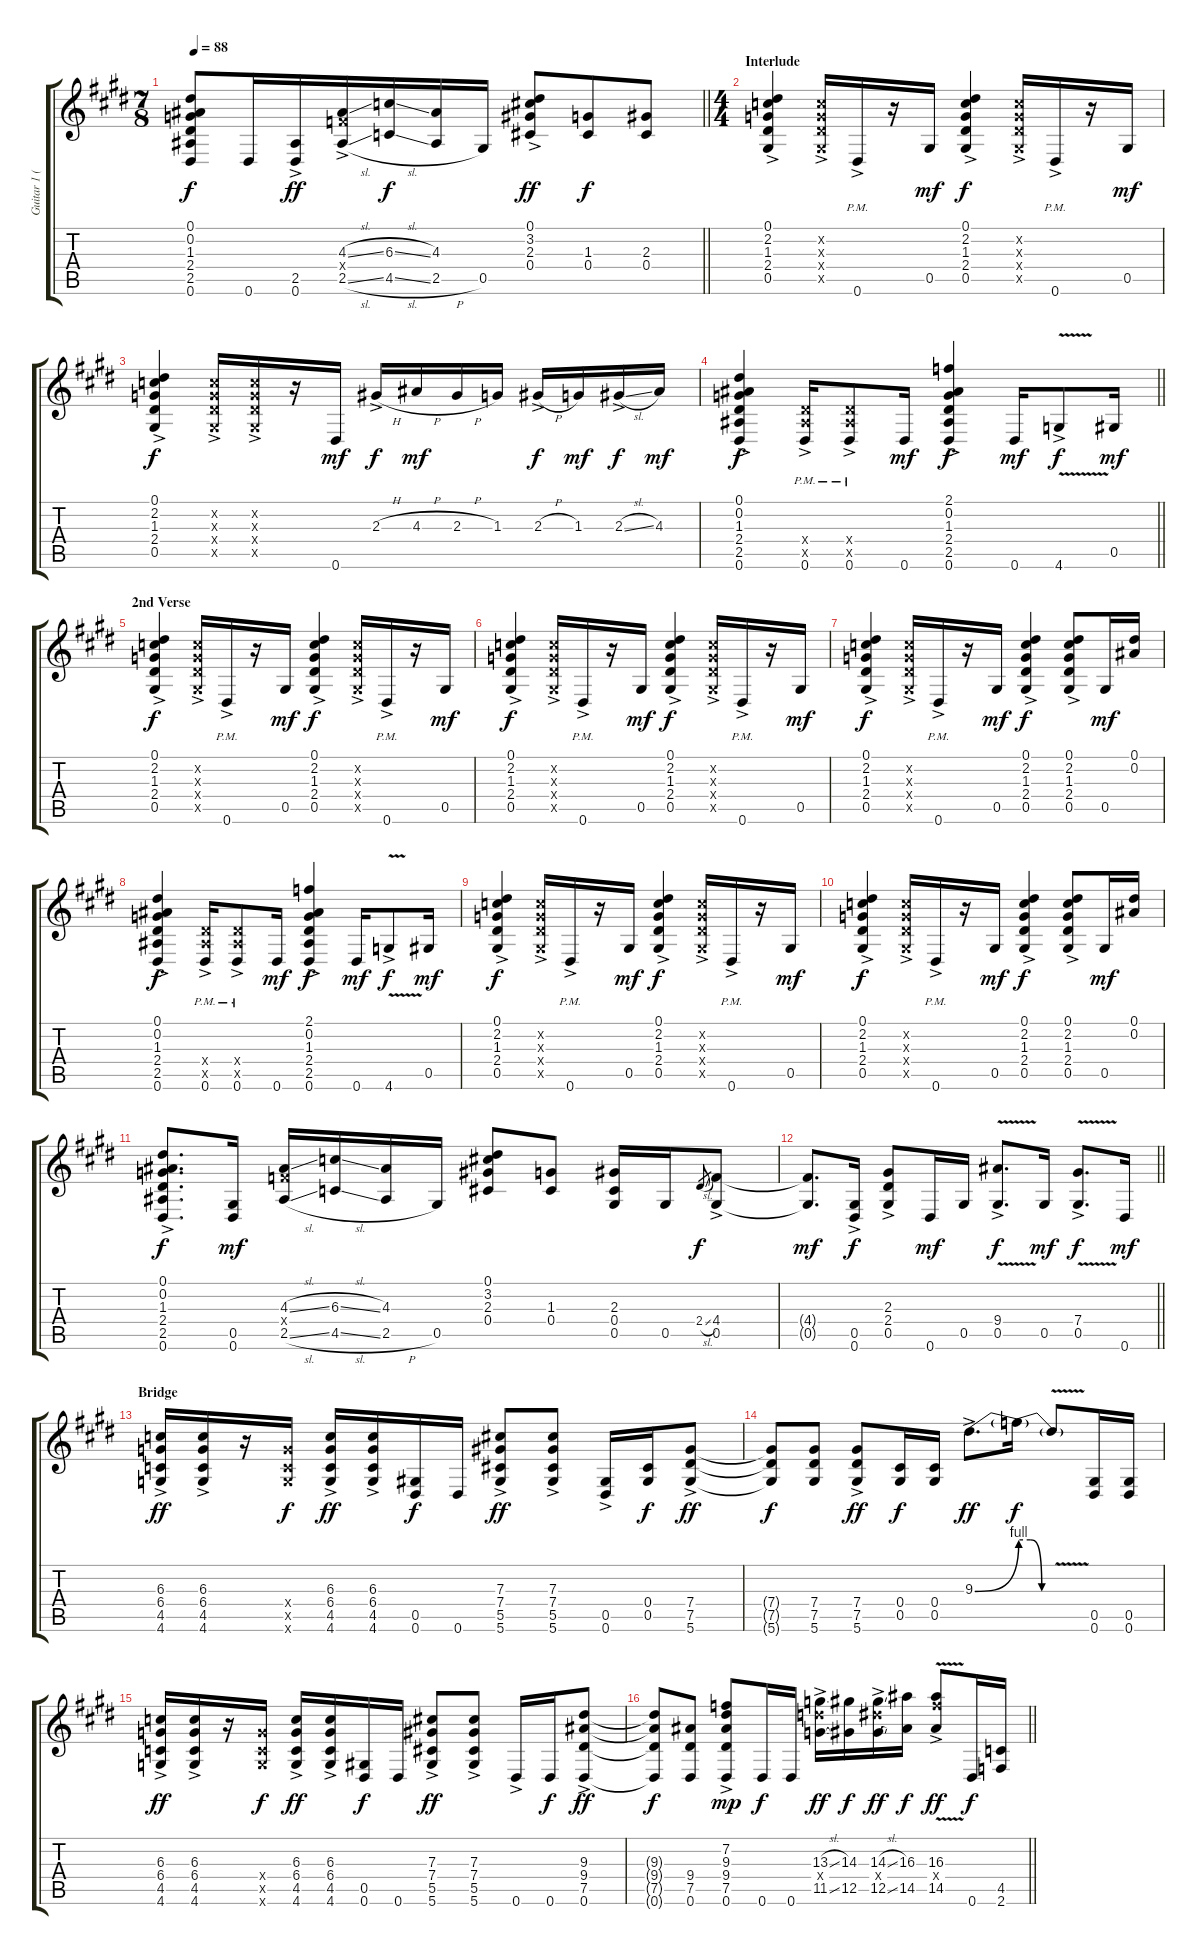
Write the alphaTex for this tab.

\track ("Guitar 1 (Billy)" "Guitar 1 (") {instrument distortionguitar}
\staff {score tabs}
\tuning (Eb4 Bb3 Gb3 Db3 Ab2 Eb2) {hide}
\ts (7 8)
\tempo 88
\clef g2
\barLineRight lightlight
\ks c#minor
(0.1{t} 0.2{t} 1.3{t} 2.4{t} 2.5{t} 0.6{t}).8{dy f} 0.6.16 (2.5{ac} 0.6{ac}).16{dy ff} (4.3{sl ac} 4.4{ac x} 2.5{sl ac}).16 (6.3{sl} 4.5{sl}).16{dy f} (4.3 2.5{h}).16 0.5.16 (0.1 3.2{ac} 2.3{ac} 0.4{ac}).8{dy ff} (1.3 0.4).8{dy f} (2.3 0.4).8 |
\ts (4 4)
\section ("" "Interlude")
\ks e
(0.1{ac} 2.2{ac} 1.3{ac} 2.4{ac} 0.5{ac}).4 (2.2{ac x} 1.3{ac x} 2.4{ac x} 0.5{ac x}).16 0.6{ac pm}.16 r.16 0.5.16{dy mf} (0.1{ac} 2.2{ac} 1.3{ac} 2.4{ac} 0.5{ac}).4{dy f} (2.2{ac x} 1.3{ac x} 2.4{ac x} 0.5{ac x}).16 0.6{ac pm}.16 r.16 0.5.16{dy mf} |
\ks c#minor
(0.1{ac} 2.2{ac} 1.3{ac} 2.4{ac} 0.5{ac}).4{dy f} (2.2{ac x} 1.3{ac x} 2.4{ac x} 0.5{ac x}).16 (2.2{ac x} 1.3{ac x} 2.4{ac x} 0.5{ac x}).16 r.16 0.6.16{dy mf} 2.3{h ac}.16{dy f} 4.3{h}.16{dy mf} 2.3{h}.16 1.3.16 2.3{h ac}.16{dy f} 1.3.16{dy mf} 2.3{sl ac}.16{dy f} 4.3.16{dy mf} |
\barLineRight lightlight
\ks e
(0.1{ac} 0.2{ac} 1.3{ac} 2.4{ac} 2.5{ac} 0.6{ac}).4{dy f} (2.4{ac pm x} 2.5{ac pm x} 0.6{ac pm}).16 (2.4{ac pm x} 2.5{ac pm x} 0.6{ac pm}).8 0.6.16{dy mf} (2.1{ac} 0.2{ac} 1.3{ac} 2.4{ac} 2.5{ac} 0.6{ac}).4{dy f} 0.6.16{dy mf} 4.6{v ac}.8{dy f} 0.5.16{dy mf} |
\section ("" "2nd Verse")
(0.1{ac} 2.2{ac} 1.3{ac} 2.4{ac} 0.5{ac}).4{dy f} (2.2{ac x} 1.3{ac x} 2.4{ac x} 0.5{ac x}).16 0.6{ac pm}.16 r.16 0.5.16{dy mf} (0.1{ac} 2.2{ac} 1.3{ac} 2.4{ac} 0.5{ac}).4{dy f} (2.2{ac x} 1.3{ac x} 2.4{ac x} 0.5{ac x}).16 0.6{ac pm}.16 r.16 0.5.16{dy mf} |
(0.1{ac} 2.2{ac} 1.3{ac} 2.4{ac} 0.5{ac}).4{dy f} (2.2{ac x} 1.3{ac x} 2.4{ac x} 0.5{ac x}).16 0.6{ac pm}.16 r.16 0.5.16{dy mf} (0.1{ac} 2.2{ac} 1.3{ac} 2.4{ac} 0.5{ac}).4{dy f} (2.2{ac x} 1.3{ac x} 2.4{ac x} 0.5{ac x}).16 0.6{ac pm}.16 r.16 0.5.16{dy mf} |
\ks c#minor
(0.1{ac} 2.2{ac} 1.3{ac} 2.4{ac} 0.5{ac}).4{dy f} (2.2{ac x} 1.3{ac x} 2.4{ac x} 0.5{ac x}).16 0.6{ac pm}.16 r.16 0.5.16{dy mf} (0.1{ac} 2.2{ac} 1.3{ac} 2.4{ac} 0.5{ac}).4{dy f} (0.1{ac} 2.2{ac} 1.3{ac} 2.4{ac} 0.5{ac}).8 0.5.16{dy mf} (0.1 0.2).16 |
\ks e
(0.1{ac} 0.2{ac} 1.3{ac} 2.4{ac} 2.5{ac} 0.6{ac}).4{dy f} (2.4{ac pm x} 2.5{ac pm x} 0.6{ac pm}).16 (2.4{ac pm x} 2.5{ac pm x} 0.6{ac pm}).8 0.6.16{dy mf} (2.1{ac} 0.2{ac} 1.3{ac} 2.4{ac} 2.5{ac} 0.6{ac}).4{dy f} 0.6.16{dy mf} 4.6{v ac}.8{dy f} 0.5.16{dy mf} |
(0.1{ac} 2.2{ac} 1.3{ac} 2.4{ac} 0.5{ac}).4{dy f} (2.2{ac x} 1.3{ac x} 2.4{ac x} 0.5{ac x}).16 0.6{ac pm}.16 r.16 0.5.16{dy mf} (0.1{ac} 2.2{ac} 1.3{ac} 2.4{ac} 0.5{ac}).4{dy f} (2.2{ac x} 1.3{ac x} 2.4{ac x} 0.5{ac x}).16 0.6{ac pm}.16 r.16 0.5.16{dy mf} |
\ks c#minor
(0.1{ac} 2.2{ac} 1.3{ac} 2.4{ac} 0.5{ac}).4{dy f} (2.2{ac x} 1.3{ac x} 2.4{ac x} 0.5{ac x}).16 0.6{ac pm}.16 r.16 0.5.16{dy mf} (0.1{ac} 2.2{ac} 1.3{ac} 2.4{ac} 0.5{ac}).4{dy f} (0.1{ac} 2.2{ac} 1.3{ac} 2.4{ac} 0.5{ac}).8 0.5.16{dy mf} (0.1 0.2).16 |
(0.1{ac} 0.2{ac} 1.3{ac} 2.4{ac} 2.5{ac} 0.6{ac}).8{d dy f} (0.5 0.6).16{dy mf} (4.3{sl} 4.4{x} 2.5{sl}).16 (6.3{sl} 4.5{sl}).16 (4.3 2.5{h}).16 0.5.16 (0.1 3.2 2.3 0.4).8 (1.3 0.4).8 (2.3 0.4 0.5).16 0.5.16 2.4{sl}.8{gr dy f} (4.4{ac} 0.5{ac}).8 |
\barLineRight lightlight
\ks e
(4.4{t} 0.5{t}).8{d dy mf} (0.5{ac} 0.6{ac}).16{dy f} (2.3{ac} 2.4{ac} 0.5{ac}).8 0.6.16{dy mf} 0.5.16 (9.4{v ac} 0.5{v ac}).8{d dy f} 0.5.16{dy mf} (7.4{v ac} 0.5{v ac}).8{d dy f} 0.6.16{dy mf} |
\section ("" "Bridge")
(6.3{ac} 6.4{ac} 4.5{ac} 4.6{ac}).16{dy ff} (6.3{ac} 6.4{ac} 4.5{ac} 4.6{ac}).16 r.16 (6.4{x} 4.5{x} 4.6{x}).16{dy f} (6.3{ac} 6.4{ac} 4.5{ac} 4.6{ac}).16{dy ff} (6.3{ac} 6.4{ac} 4.5{ac} 4.6{ac}).16 (0.5 0.6).16{dy f} 0.6.16 (7.3{ac} 7.4{ac} 5.5{ac} 5.6{ac}).8{dy ff} (7.3{ac} 7.4{ac} 5.5{ac} 5.6{ac}).8 (0.5{ac} 0.6{ac}).16 (0.4 0.5).16{dy f} (7.4{ac} 7.5{ac} 5.6{ac}).8{dy ff} |
\ks c#minor
(7.4{t} 7.5{t} 5.6{t}).8{dy f} (7.4 7.5 5.6).8 (7.4{ac} 7.5{ac} 5.6{ac}).8{dy ff} (0.4 0.5).16{dy f} (0.4 0.5).16 9.3{be (bend 0 0 60 4) ac}.8{d dy ff} 9.3{be (custom 0 4 20 4 40 0 60 0) t}.16{dy f} 9.3{v t}.8 (0.5 0.6).16 (0.5 0.6).16 |
\ks e
(6.3{ac} 6.4{ac} 4.5{ac} 4.6{ac}).16{dy ff} (6.3{ac} 6.4{ac} 4.5{ac} 4.6{ac}).16 r.16 (6.4{x} 4.5{x} 4.6{x}).16{dy f} (6.3{ac} 6.4{ac} 4.5{ac} 4.6{ac}).16{dy ff} (6.3{ac} 6.4{ac} 4.5{ac} 4.6{ac}).16 (0.5 0.6).16{dy f} 0.6.16 (7.3{ac} 7.4{ac} 5.5{ac} 5.6{ac}).8{dy ff} (7.3{ac} 7.4{ac} 5.5{ac} 5.6{ac}).8 0.6{ac}.16 0.6.16{dy f} (9.3{ac} 9.4{ac} 7.5{ac} 0.6{ac}).8{dy ff} |
\barLineRight lightlight
\ks c#minor
(9.3{t} 9.4{t} 7.5{t} 0.6{t}).8{dy f} (9.4 7.5 0.6).8 (7.2{ac} 9.3{ac} 9.4{ac} 7.5{ac} 0.6).8{dy mp} 0.6.16{dy f} 0.6.16 (13.3{sl ac} 13.4{ac x} 11.5{sl ac}).16{dy ff} (14.3 12.5).16{dy f} (14.3{sl ac} 14.4{ac x} 12.5{sl ac}).16{dy ff} (16.3 14.5).16{dy f} (16.3{v ac} 16.4{v ac x} 14.5{v ac}).8{dy ff} 0.6.16{dy f} (4.5 2.6).16
